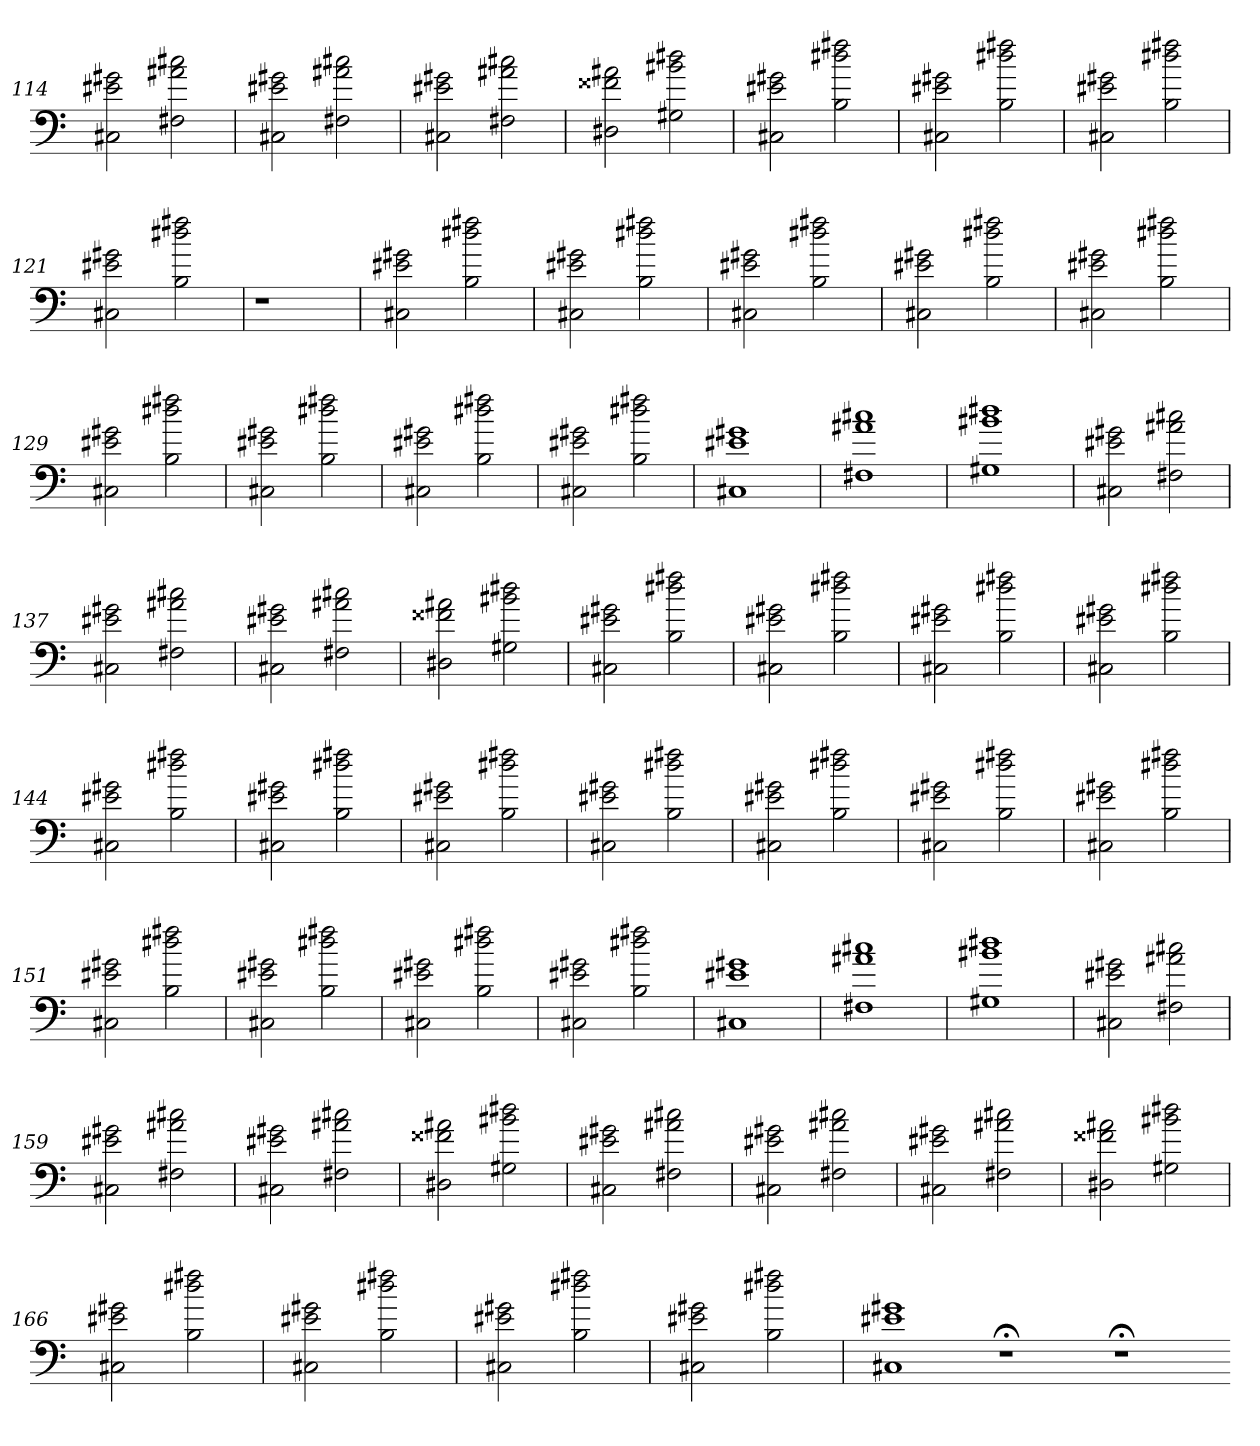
**kern
*part1
*staff1
=114
2C#X 2e#X 2g#X
2F#X 2a#X 2cc#X
=115
2C#X 2e#X 2g#X
2F#X 2a#X 2cc#X
=116
2C#X 2e#X 2g#X
2F#X 2a#X 2cc#X
=117
2D#X 2f##X 2a#X
2G#X 2b#X 2dd#X
=118
2C#X 2e#X 2g#X
2B 2dd#X 2ff#X
=119
2C#X 2e#X 2g#X
2B 2dd#X 2ff#X
=120
2C#X 2e#X 2g#X
2B 2dd#X 2ff#X
=121
2C#X 2e#X 2g#X
2B 2dd#X 2ff#X
=122
1r
=123
1r
=124
2C#X 2e#X 2g#X
2B 2dd#X 2ff#X
=125
2C#X 2e#X 2g#X
2B 2dd#X 2ff#X
=126
2C#X 2e#X 2g#X
2B 2dd#X 2ff#X
=127
2C#X 2e#X 2g#X
2B 2dd#X 2ff#X
=128
2C#X 2e#X 2g#X
2B 2dd#X 2ff#X
=129
2C#X 2e#X 2g#X
2B 2dd#X 2ff#X
=130
2C#X 2e#X 2g#X
2B 2dd#X 2ff#X
=131
2C#X 2e#X 2g#X
2B 2dd#X 2ff#X
=132
2C#X 2e#X 2g#X
2B 2dd#X 2ff#X
=133
1C#X 1e#X 1g#X
=134
1F#X 1a#X 1cc#X
=135
1G#X 1b#X 1dd#X
=136
2C#X 2e#X 2g#X
2F#X 2a#X 2cc#X
=137
2C#X 2e#X 2g#X
2F#X 2a#X 2cc#X
=138
2C#X 2e#X 2g#X
2F#X 2a#X 2cc#X
=139
2D#X 2f##X 2a#X
2G#X 2b#X 2dd#X
=140
2C#X 2e#X 2g#X
2B 2dd#X 2ff#X
=141
2C#X 2e#X 2g#X
2B 2dd#X 2ff#X
=142
2C#X 2e#X 2g#X
2B 2dd#X 2ff#X
=143
2C#X 2e#X 2g#X
2B 2dd#X 2ff#X
=144
2C#X 2e#X 2g#X
2B 2dd#X 2ff#X
=145
2C#X 2e#X 2g#X
2B 2dd#X 2ff#X
=146
2C#X 2e#X 2g#X
2B 2dd#X 2ff#X
=147
2C#X 2e#X 2g#X
2B 2dd#X 2ff#X
=148
2C#X 2e#X 2g#X
2B 2dd#X 2ff#X
=149
2C#X 2e#X 2g#X
2B 2dd#X 2ff#X
=150
2C#X 2e#X 2g#X
2B 2dd#X 2ff#X
=151
2C#X 2e#X 2g#X
2B 2dd#X 2ff#X
=152
2C#X 2e#X 2g#X
2B 2dd#X 2ff#X
=153
2C#X 2e#X 2g#X
2B 2dd#X 2ff#X
=154
2C#X 2e#X 2g#X
2B 2dd#X 2ff#X
=155
1C#X 1e#X 1g#X
=156
1F#X 1a#X 1cc#X
=157
1G#X 1b#X 1dd#X
=158
2C#X 2e#X 2g#X
2F#X 2a#X 2cc#X
=159
2C#X 2e#X 2g#X
2F#X 2a#X 2cc#X
=160
2C#X 2e#X 2g#X
2F#X 2a#X 2cc#X
=161
2D#X 2f##X 2a#X
2G#X 2b#X 2dd#X
=162
2C#X 2e#X 2g#X
2F#X 2a#X 2cc#X
=163
2C#X 2e#X 2g#X
2F#X 2a#X 2cc#X
=164
2C#X 2e#X 2g#X
2F#X 2a#X 2cc#X
=165
2D#X 2f##X 2a#X
2G#X 2b#X 2dd#X
=166
2C#X 2e#X 2g#X
2B 2dd#X 2ff#X
=167
2C#X 2e#X 2g#X
2B 2dd#X 2ff#X
=168
2C#X 2e#X 2g#X
2B 2dd#X 2ff#X
=169
2C#X 2e#X 2g#X
2B 2dd#X 2ff#X
=170
1C#X 1e#X 1g#X
1r;<
1r;<
=-
*-
